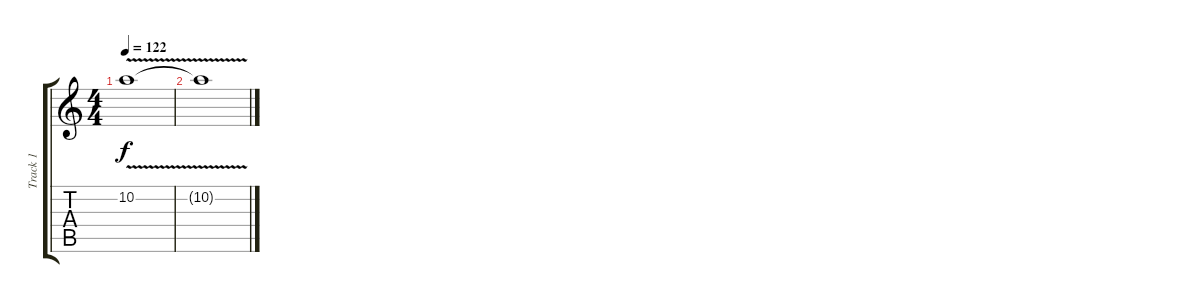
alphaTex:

\track ("Track 1" "Track 1") {instrument electricguitarclean}
\staff {score tabs}
\tuning (E4 B3 G3 D3 A2 E2) {hide}
\ts (4 4)
\tempo 122
\clef g2
\ks c
10.2{v}.1{dy f} |
10.2{t}.1
